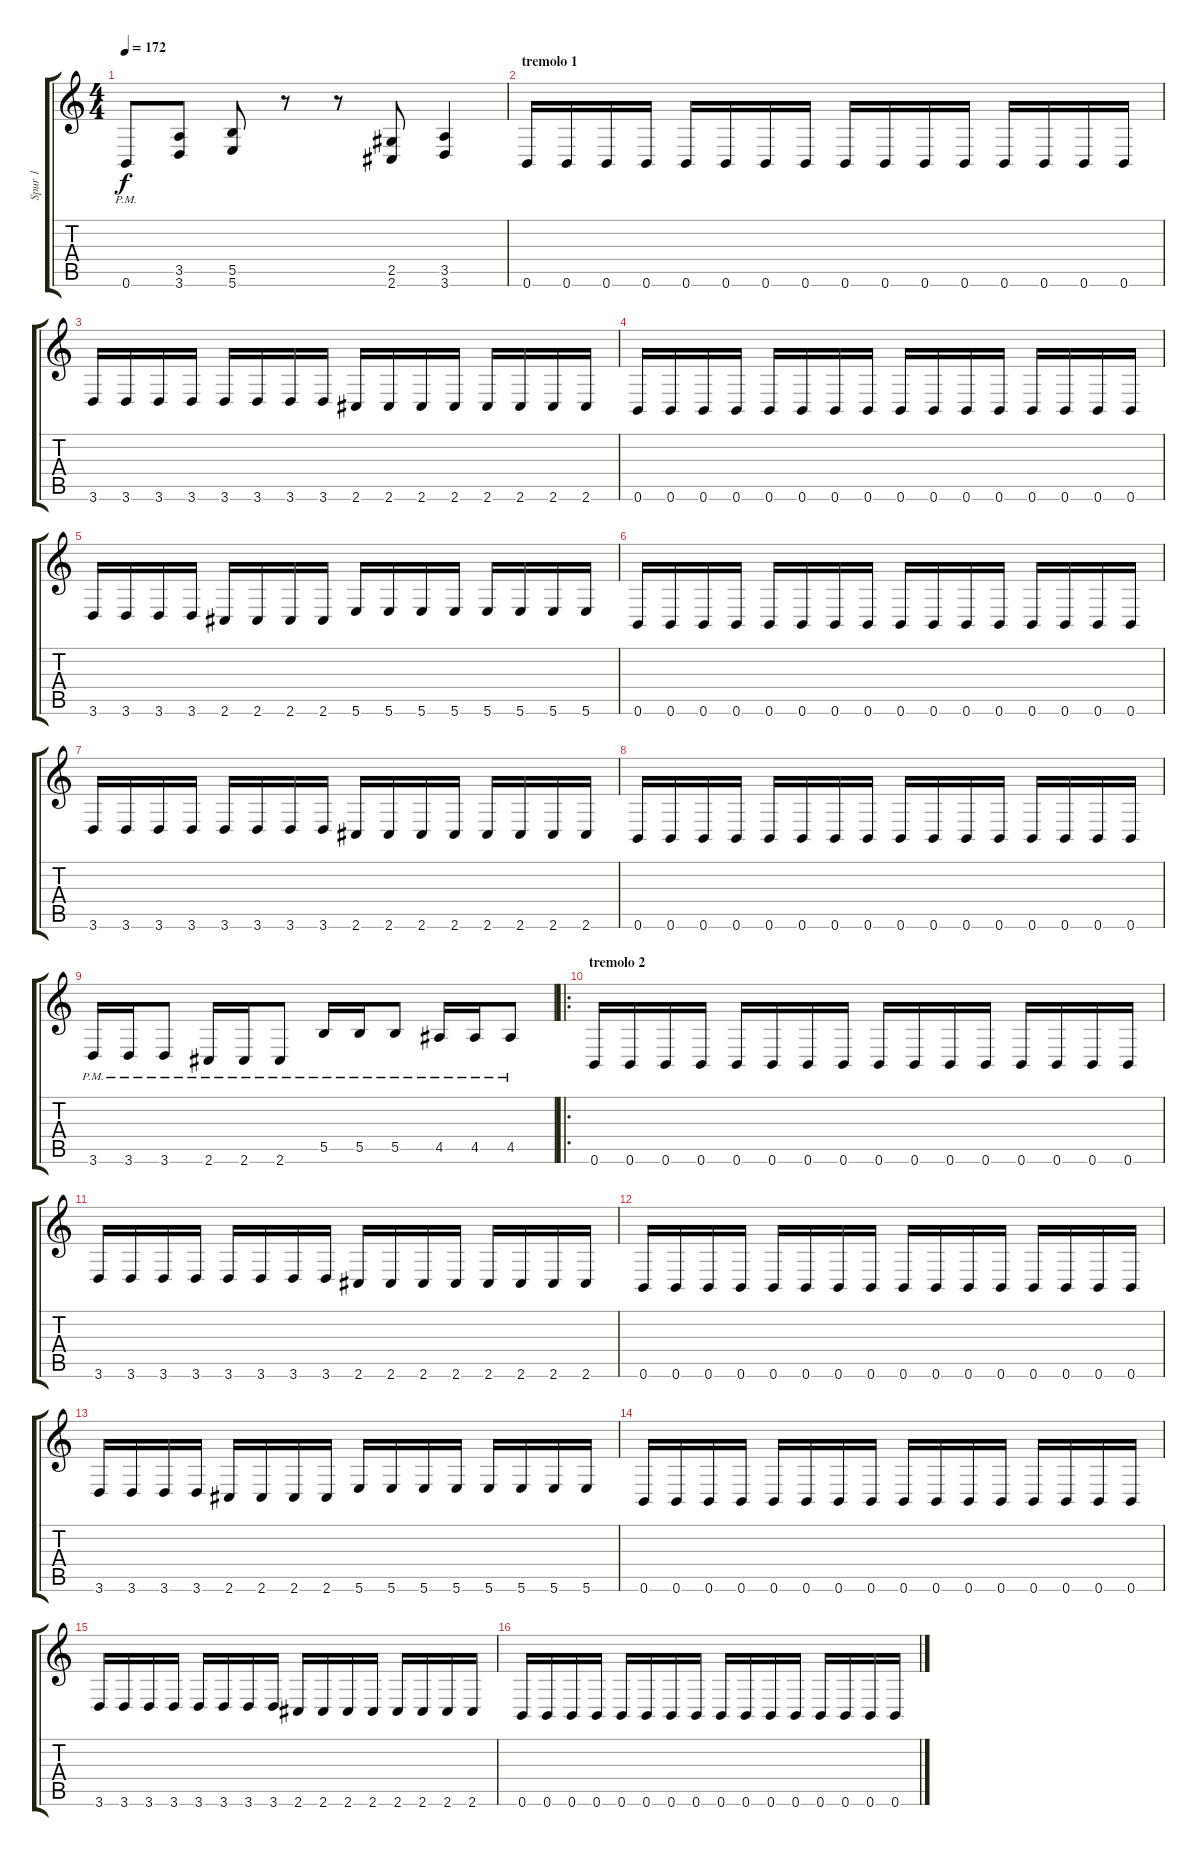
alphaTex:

\track ("Spur 1" "Spur 1") {instrument distortionguitar}
\staff {score tabs}
\tuning (Db4 Ab3 E3 B2 Gb2 B1) {hide}
\ts (4 4)
\tempo 172
\clef g2
\ks c
0.6{pm}.8{dy f} (3.5 3.6).8 (5.5 5.6).8 r.8 r.8 (2.5 2.6).8 (3.5 3.6).4 |
\section ("" "tremolo 1")
0.6.16 0.6.16 0.6.16 0.6.16 0.6.16 0.6.16 0.6.16 0.6.16 0.6.16 0.6.16 0.6.16 0.6.16 0.6.16 0.6.16 0.6.16 0.6.16 |
3.6.16 3.6.16 3.6.16 3.6.16 3.6.16 3.6.16 3.6.16 3.6.16 2.6.16 2.6.16 2.6.16 2.6.16 2.6.16 2.6.16 2.6.16 2.6.16 |
0.6.16 0.6.16 0.6.16 0.6.16 0.6.16 0.6.16 0.6.16 0.6.16 0.6.16 0.6.16 0.6.16 0.6.16 0.6.16 0.6.16 0.6.16 0.6.16 |
3.6.16 3.6.16 3.6.16 3.6.16 2.6.16 2.6.16 2.6.16 2.6.16 5.6.16 5.6.16 5.6.16 5.6.16 5.6.16 5.6.16 5.6.16 5.6.16 |
0.6.16 0.6.16 0.6.16 0.6.16 0.6.16 0.6.16 0.6.16 0.6.16 0.6.16 0.6.16 0.6.16 0.6.16 0.6.16 0.6.16 0.6.16 0.6.16 |
3.6.16 3.6.16 3.6.16 3.6.16 3.6.16 3.6.16 3.6.16 3.6.16 2.6.16 2.6.16 2.6.16 2.6.16 2.6.16 2.6.16 2.6.16 2.6.16 |
0.6.16 0.6.16 0.6.16 0.6.16 0.6.16 0.6.16 0.6.16 0.6.16 0.6.16 0.6.16 0.6.16 0.6.16 0.6.16 0.6.16 0.6.16 0.6.16 |
3.6{pm}.16 3.6{pm}.16 3.6{pm}.8 2.6{pm}.16 2.6{pm}.16 2.6{pm}.8 5.5{pm}.16 5.5{pm}.16 5.5{pm}.8 4.5{pm}.16 4.5{pm}.16 4.5{pm}.8 |
\ro
\section ("" "tremolo 2")
0.6.16 0.6.16 0.6.16 0.6.16 0.6.16 0.6.16 0.6.16 0.6.16 0.6.16 0.6.16 0.6.16 0.6.16 0.6.16 0.6.16 0.6.16 0.6.16 |
3.6.16 3.6.16 3.6.16 3.6.16 3.6.16 3.6.16 3.6.16 3.6.16 2.6.16 2.6.16 2.6.16 2.6.16 2.6.16 2.6.16 2.6.16 2.6.16 |
0.6.16 0.6.16 0.6.16 0.6.16 0.6.16 0.6.16 0.6.16 0.6.16 0.6.16 0.6.16 0.6.16 0.6.16 0.6.16 0.6.16 0.6.16 0.6.16 |
3.6.16 3.6.16 3.6.16 3.6.16 2.6.16 2.6.16 2.6.16 2.6.16 5.6.16 5.6.16 5.6.16 5.6.16 5.6.16 5.6.16 5.6.16 5.6.16 |
0.6.16 0.6.16 0.6.16 0.6.16 0.6.16 0.6.16 0.6.16 0.6.16 0.6.16 0.6.16 0.6.16 0.6.16 0.6.16 0.6.16 0.6.16 0.6.16 |
3.6.16 3.6.16 3.6.16 3.6.16 3.6.16 3.6.16 3.6.16 3.6.16 2.6.16 2.6.16 2.6.16 2.6.16 2.6.16 2.6.16 2.6.16 2.6.16 |
0.6.16 0.6.16 0.6.16 0.6.16 0.6.16 0.6.16 0.6.16 0.6.16 0.6.16 0.6.16 0.6.16 0.6.16 0.6.16 0.6.16 0.6.16 0.6.16
